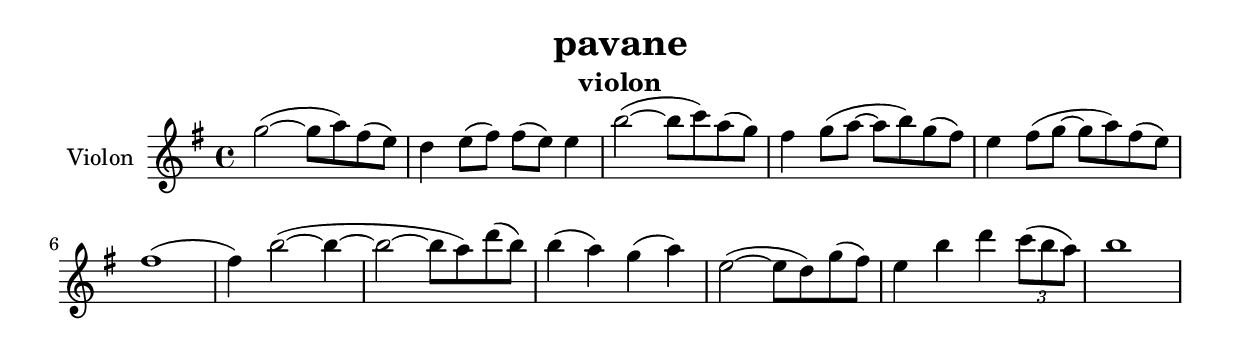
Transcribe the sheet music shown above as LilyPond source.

\version "2.24.3"

\header {
  title = "pavane"
  instrument = "violon"
}

global = {
  \key g \major
  \time 4/4
}

violin = \relative c'' {
  \global
  % En avant la musique.
  \slurUp (~g'2 
  
  g8 a8) \slurUp (fis8
  e8) d4 \slurUp (e8 fis8) \slurUp (fis8 e8) e4 \slurUp (~b'2 b8 c8) \slurUp (a8 g8) fis4 \slurUp (g8 a8~ a8 b8) \slurUp (g8 fis8) e4 \slurUp (fis8 g8~ g8 a8) \slurUp (fis8 e8) \slurUp (fis1 fis4) \slurUp (b2~ b4~ b2~ b8 a8) \slurUp (d8 b8) \slurUp (b4 a4) \slurUp (g4 a4) \slurUp (e2~ e8 d8) \slurUp (g8 fis8) e4 b'4 d4  
  \tuplet 3/2 { \slurUp (c8 b8 a8) }
  b1
}



\score {
  \new Staff \with {
    instrumentName = "Violon"
    midiInstrument = "violin"
  } \violin
  \layout { }
  \midi {
    \tempo 4=100
  }
}
